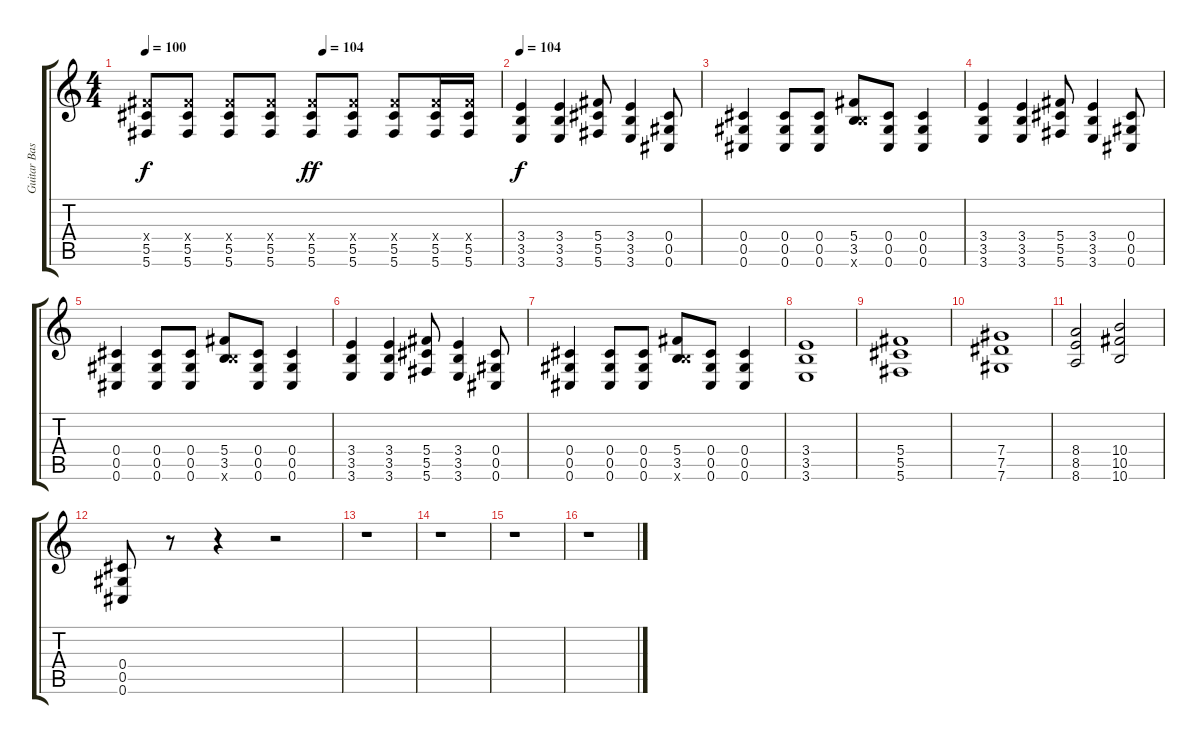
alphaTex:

\track ("Guitar Base" "Guitar Bas") {instrument distortionguitar}
\staff {score tabs}
\tuning (Eb4 Bb3 Gb3 Db3 Ab2 Db2) {hide}
\ts (4 4)
\tempo 100
\tempo (104 0.5)
\clef g2
\ks c
(5.4{x} 5.5 5.6).8{dy f} (5.4{x} 5.5 5.6).8 (5.4{x} 5.5 5.6).8 (5.4{x} 5.5 5.6).8 (5.4{x} 5.5 5.6).8{dy ff} (5.4{x} 5.5 5.6).8 (5.4{x} 5.5 5.6).8 (5.4{x} 5.5 5.6).16 (5.4{x} 5.5 5.6).16 |
\tempo 104
(3.4 3.5 3.6).4{dy f} (3.4 3.5 3.6).4 (5.4 5.5 5.6).8 (3.4 3.5 3.6).4 (0.4 0.5 0.6).8 |
(0.4 0.5 0.6).4 (0.4 0.5 0.6).8 (0.4 0.5 0.6).8 (5.4 3.5 10.6{x}).8 (0.4 0.5 0.6).8 (0.4 0.5 0.6).4 |
(3.4 3.5 3.6).4 (3.4 3.5 3.6).4 (5.4 5.5 5.6).8 (3.4 3.5 3.6).4 (0.4 0.5 0.6).8 |
(0.4 0.5 0.6).4 (0.4 0.5 0.6).8 (0.4 0.5 0.6).8 (5.4 3.5 10.6{x}).8 (0.4 0.5 0.6).8 (0.4 0.5 0.6).4 |
(3.4 3.5 3.6).4 (3.4 3.5 3.6).4 (5.4 5.5 5.6).8 (3.4 3.5 3.6).4 (0.4 0.5 0.6).8 |
(0.4 0.5 0.6).4 (0.4 0.5 0.6).8 (0.4 0.5 0.6).8 (5.4 3.5 10.6{x}).8 (0.4 0.5 0.6).8 (0.4 0.5 0.6).4 |
(3.4 3.5 3.6).1 |
(5.4 5.5 5.6).1 |
(7.4 7.5 7.6).1 |
(8.4 8.5 8.6).2 (10.4 10.5 10.6).2 |
(0.4 0.5 0.6).8 r.8 r.4 r.2 |
r.1 |
r.1 |
r.1 |
r.1
